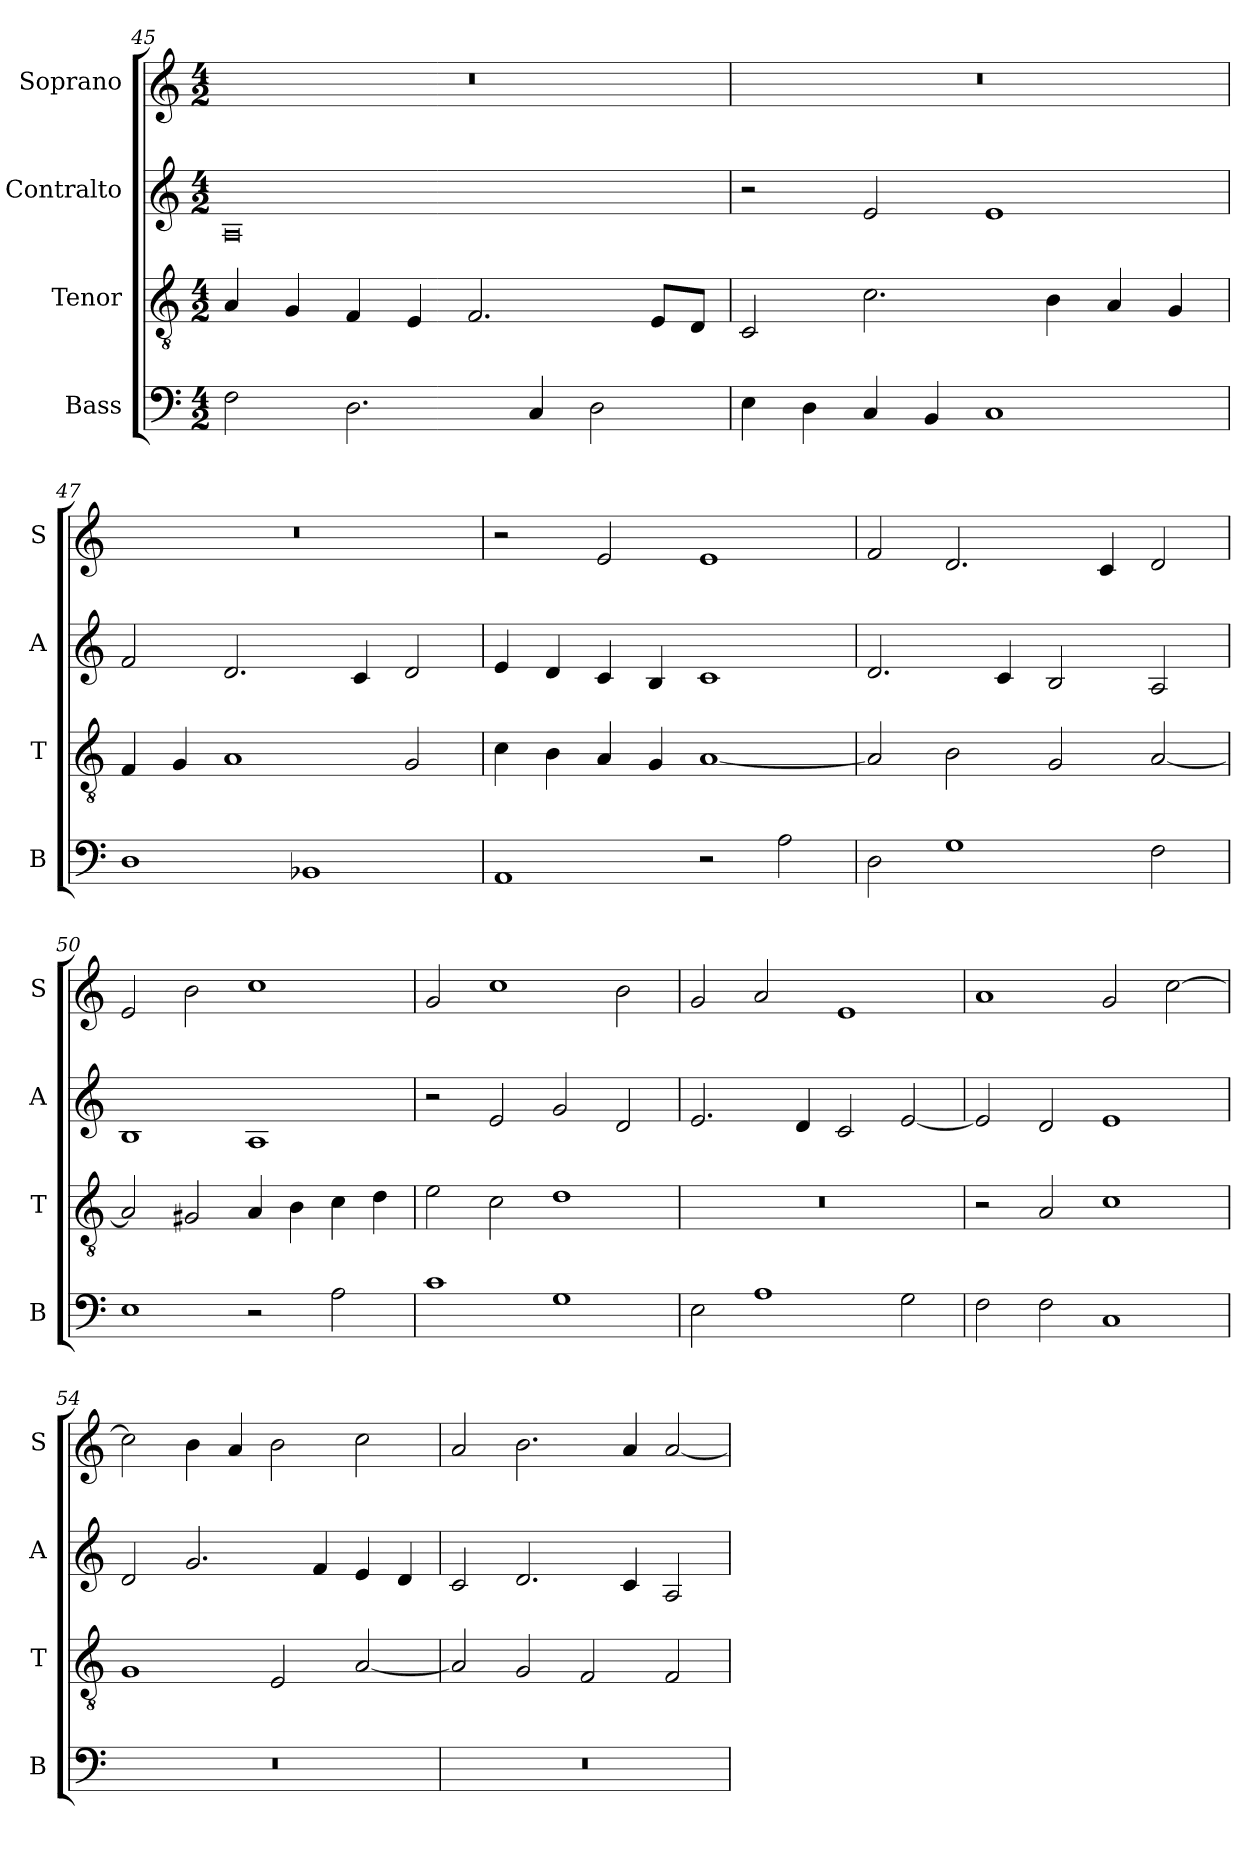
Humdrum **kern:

**kern	**kern	**kern	**kern
*part4	*part3	*part2	*part1
*staff4	*staff3	*staff2	*staff1
*I"Bass	*I"Tenor	*I"Contralto	*I"Soprano
*I'B	*I'T	*I'A	*I'S
*clefF4	*clefGv2	*clefG2	*clefG2
*k[]	*k[]	*k[]	*k[]
*E:phr	*E:phr	*E:phr	*E:phr
*M4/2	*M4/2	*M4/2	*M4/2
=45	=45	=45	=45
2F	4A	0A	0r
.	4G	.	.
2.D	4F	.	.
.	4E	.	.
.	2.F	.	.
4C	.	.	.
2D	.	.	.
.	8E/L	.	.
.	8D/J	.	.
=46	=46	=46	=46
4E	2C	2r	0r
4D	.	.	.
4C	2.c	2e	.
4BB	.	.	.
1C	.	1e	.
.	4B	.	.
.	4A	.	.
.	4G	.	.
=47	=47	=47	=47
1D	4F	2f	0r
.	4G	.	.
.	1A	2.d	.
1BB-X	.	.	.
.	.	4c	.
.	2G	2d	.
=48	=48	=48	=48
1AA	4c	4e	2r
.	4B	4d	.
.	4A	4c	2e
.	4G	4B	.
2r	[1A	1c	1e
2A	.	.	.
=49	=49	=49	=49
2D	2A]	2.d	2f
1G	2B	.	2.d
.	.	4c	.
.	2G	2B	.
.	.	.	4c
2F	[2A	2A	2d
=50	=50	=50	=50
1E	2A]	1B	2e
.	2G#X	.	2b
2r	4A	1A	1cc
.	4B	.	.
2A	4c	.	.
.	4d	.	.
=51	=51	=51	=51
1c	2e	2r	2g
.	2c	2e	1cc
1G	1d	2g	.
.	.	2d	2b
=52	=52	=52	=52
2E	0r	2.e	2g
1A	.	.	2a
.	.	4d	.
.	.	2c	1e
2G	.	[2e	.
=53	=53	=53	=53
2F	2r	2e]	1a
2F	2A	2d	.
1C	1c	1e	2g
.	.	.	[2cc
=54	=54	=54	=54
0r	1G	2d	2cc]
.	.	2.g	4b
.	.	.	4a
.	2E	.	2b
.	.	4f	.
.	[2A	4e	2cc
.	.	4d	.
=55	=55	=55	=55
0r	2A]	2c	2a
.	2G	2.d	2.b
.	2F	.	.
.	.	4c	4a
.	2F	2A	[2a
=	=	=	=
*-	*-	*-	*-
